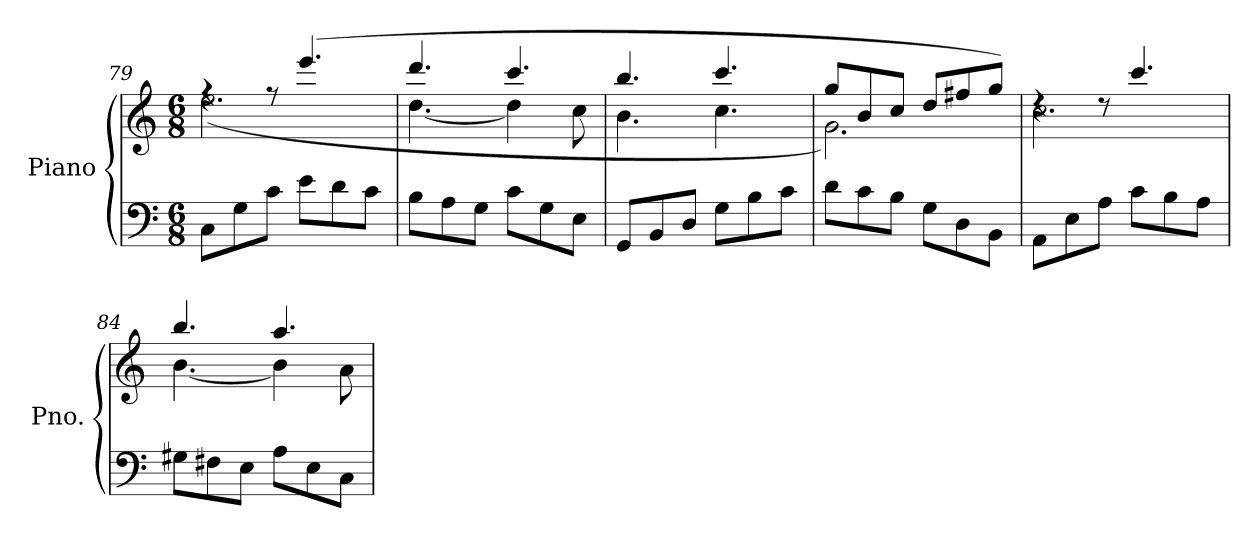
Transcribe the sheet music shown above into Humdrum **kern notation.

**kern	**kern
*part1	*part1
*staff2	*staff1
*I"Piano	*
*I'Pno.	*
*clefF4	*clefG2
*k[]	*k[]
*M6/8	*M6/8
=79	=79
*	*^
8C\L	4rff	(<2.ee\
8G\	.	.
8c\J	8rff	.
8e\L	(>4.eee/	.
8d\	.	.
8c\J	.	.
=80	=80	=80
8B\L	4.ddd/	[4.dd\
8A\	.	.
8G\J	.	.
8c\L	4.ccc/	4dd\]
8G\	.	.
8E\J	.	8cc\
!!LO:LB:g=z	!!
=81	=81	=81
8GG/L	4.bb/	4.b\
8BB/	.	.
8D/J	.	.
8G\L	4.ccc/	4.cc\
8B\	.	.
8c\J	.	.
=82	=82	=82
8d\L	8gg/L	2.g\)
8c\	8b/	.
8B\J	8cc/J	.
8G\L	8dd/L	.
8D\	8ff#X/	.
8BB\J	8gg/J)	.
=83	=83	=83
8AA\L	4rdd	2.cc\
8E\	.	.
8A\J	8rdd	.
8c\L	4.ccc/	.
8B\	.	.
8A\J	.	.
=84	=84	=84
8G#X\L	4.bb/	[4.b\
8F#X\	.	.
8E\J	.	.
8A\L	4.aa/	4b\]
8E\	.	.
8C\J	.	8a\
*	*v	*v
=	=
*-	*-
